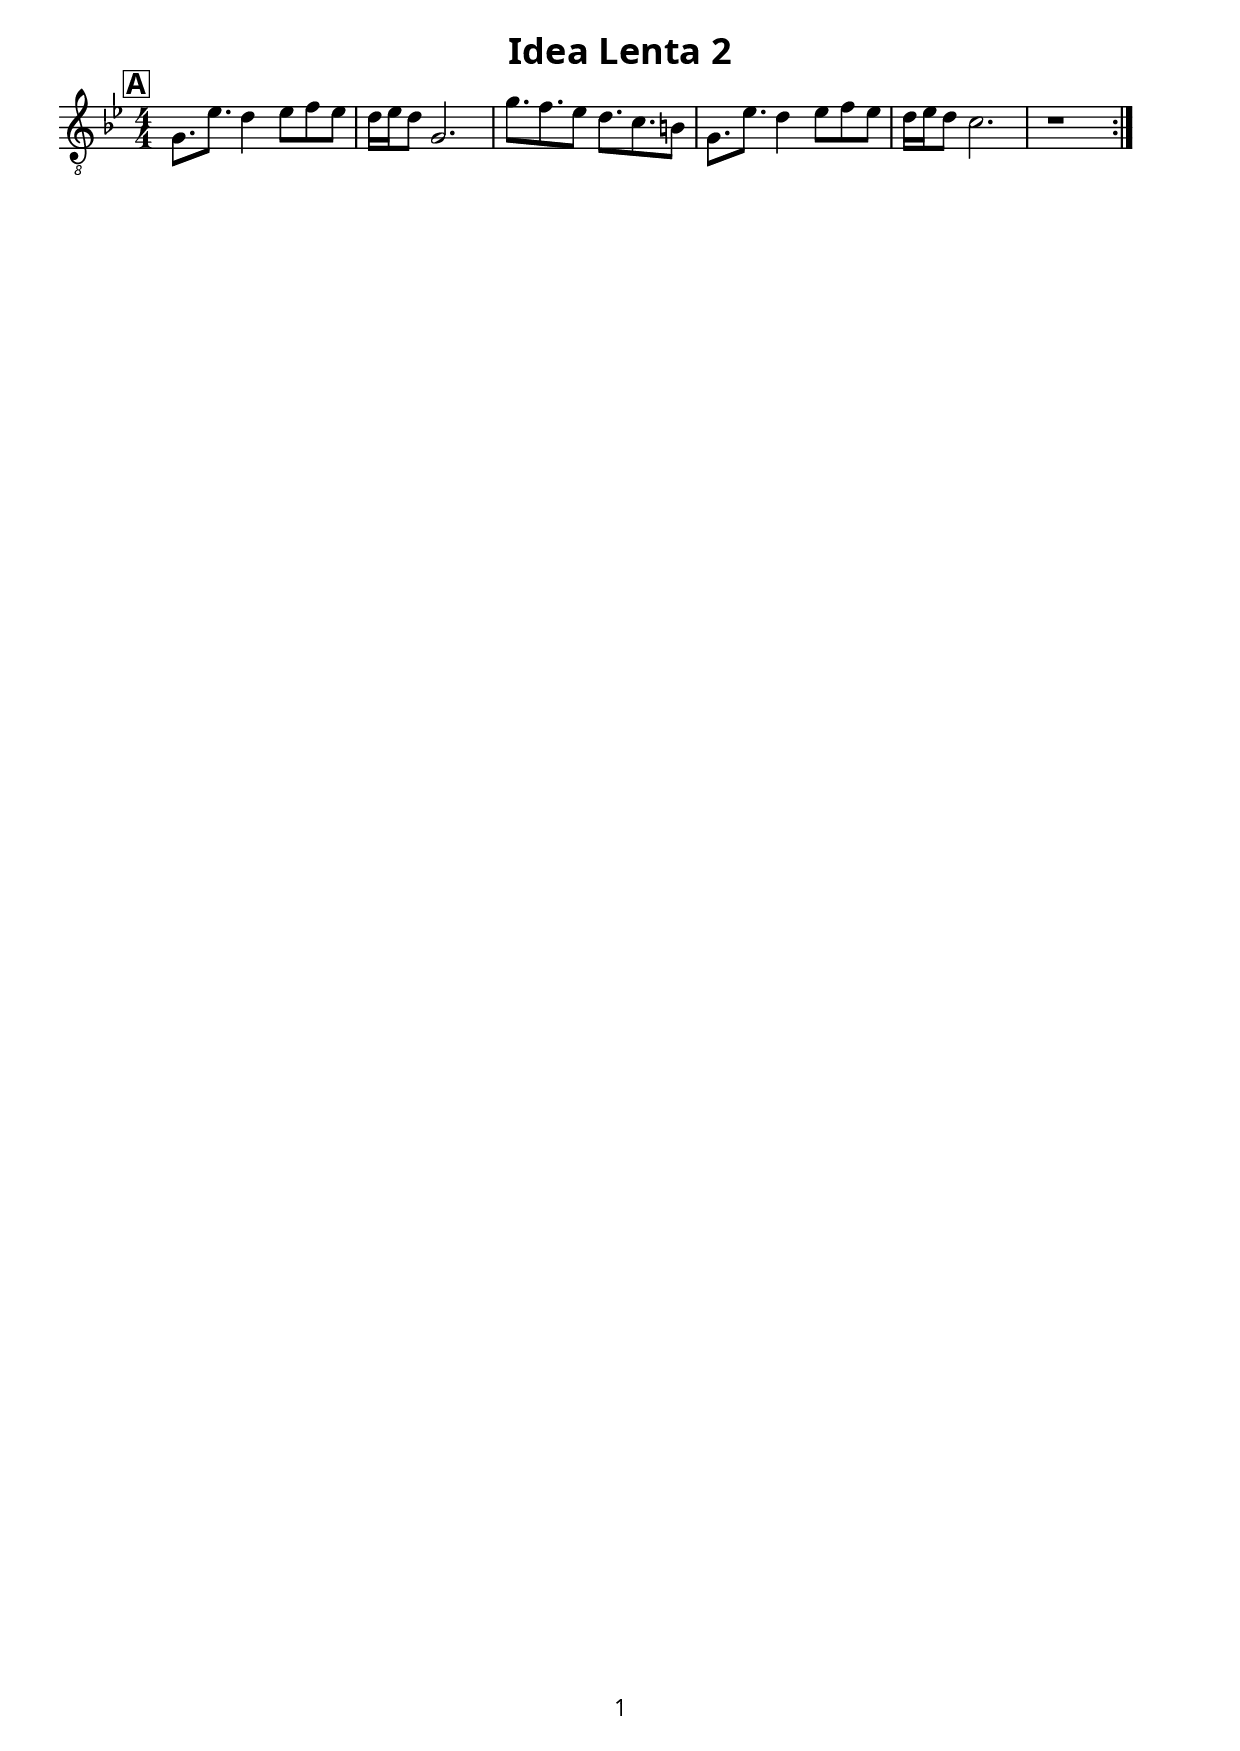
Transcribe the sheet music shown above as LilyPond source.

% {{{ PARAMETRI
  myTitle = "Idea Lenta 2"
  myKey = \key bes \major
  myTime = \time 4/4 
  myTempo =  #(ly:make-moment 60 4)
% }}}

% INTESTAZIONE {{{
\version "2.18.2"

\header {
  title = \myTitle
}

\paper{
  print-first-page-number = ##t
  oddHeaderMarkup = \markup \null
  evenHeaderMarkup = \markup \null
  oddFooterMarkup = \markup {
    \fill-line {
      \on-the-fly \print-page-number-check-first
      \fromproperty #'page:page-number-string
    }
  }
  evenFooterMarkup = \oddFooterMarkup
  #(set-global-staff-size 10)
  myStaffSize = #20
  fonts = #(make-pango-font-tree
  "FontAwesome"
  "FontAwesome"
  "FontAwesome"
  (/ myStaffSize 20))
}

global = {
  \myKey
  \numericTimeSignature
  \myTime
  \set Score.markFormatter = #format-mark-box-alphabet
}
\layout { indent = #0 }
%}}}

% {{{ PARTE A
  temaA = {
    \repeat volta 2{
      g8. ees'8. d4 ees8 f ees | d16 ees d8 g,2. |
      g'8. f8. ees8 d8. c8. b8 | 
      g8. ees'8. d4 ees8 f ees | d16 ees d8 c2. |
      r1 |
    }
  }

  accordiA = \chordmode{
  }
% }}}

% SCORE {{{
tema = \relative c' {
  \mark \default
  \temaA \break
}

chordsPart ={
  \new ChordNames {
    \set chordChanges = ##t
    \accordiA
  }
}

temaPart = \new Staff \with {
  instrumentName = ""
  midiInstrument = "piano"
} { \clef "treble_8" \global \tema }

scoreContent = << 
  \chordsPart
  \temaPart
>>
%}}}

% {{{ BOOKS
  \book{
    \bookOutputSuffix "C"
    \score {
      \scoreContent
      \layout {}
      \midi { \context { \Score tempoWholesPerMinute = #(ly:make-moment 90 4) } }
    }
  }
% }}}
